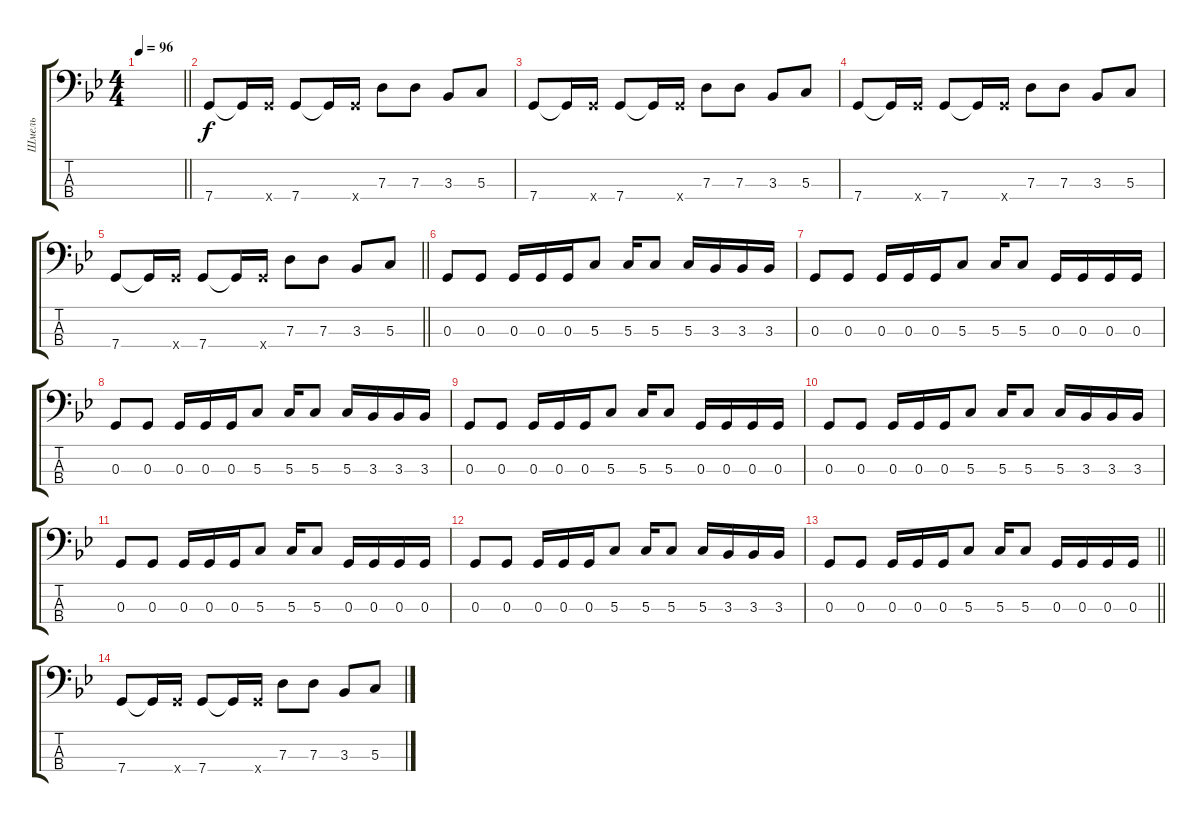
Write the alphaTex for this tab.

\track ("Шмель" "Шмель") {instrument electricbasspick}
\staff {score tabs}
\tuning (F2 C2 G1 C1) {hide}
\ts (4 4)
\tempo 96
\clef f4
\barLineRight lightlight
\ks gminor
|
7.4.8 7.4{t}.16 7.4{x}.16 7.4.8 7.4{t}.16 7.4{x}.16 7.3.8 7.3.8 3.3.8 5.3.8 |
7.4.8 7.4{t}.16 7.4{x}.16 7.4.8 7.4{t}.16 7.4{x}.16 7.3.8 7.3.8 3.3.8 5.3.8 |
7.4.8 7.4{t}.16 7.4{x}.16 7.4.8 7.4{t}.16 7.4{x}.16 7.3.8 7.3.8 3.3.8 5.3.8 |
\barLineRight lightlight
7.4.8 7.4{t}.16 7.4{x}.16 7.4.8 7.4{t}.16 7.4{x}.16 7.3.8 7.3.8 3.3.8 5.3.8 |
0.3.8 0.3.8 0.3.16 0.3.16 0.3.16 5.3.8 5.3.16 5.3.8 5.3.16 3.3.16 3.3.16 3.3.16 |
0.3.8 0.3.8 0.3.16 0.3.16 0.3.16 5.3.8 5.3.16 5.3.8 0.3.16 0.3.16 0.3.16 0.3.16 |
0.3.8 0.3.8 0.3.16 0.3.16 0.3.16 5.3.8 5.3.16 5.3.8 5.3.16 3.3.16 3.3.16 3.3.16 |
0.3.8 0.3.8 0.3.16 0.3.16 0.3.16 5.3.8 5.3.16 5.3.8 0.3.16 0.3.16 0.3.16 0.3.16 |
0.3.8 0.3.8 0.3.16 0.3.16 0.3.16 5.3.8 5.3.16 5.3.8 5.3.16 3.3.16 3.3.16 3.3.16 |
0.3.8 0.3.8 0.3.16 0.3.16 0.3.16 5.3.8 5.3.16 5.3.8 0.3.16 0.3.16 0.3.16 0.3.16 |
0.3.8 0.3.8 0.3.16 0.3.16 0.3.16 5.3.8 5.3.16 5.3.8 5.3.16 3.3.16 3.3.16 3.3.16 |
\barLineRight lightlight
0.3.8 0.3.8 0.3.16 0.3.16 0.3.16 5.3.8 5.3.16 5.3.8 0.3.16 0.3.16 0.3.16 0.3.16 |
7.4.8 7.4{t}.16 7.4{x}.16 7.4.8 7.4{t}.16 7.4{x}.16 7.3.8 7.3.8 3.3.8 5.3.8
